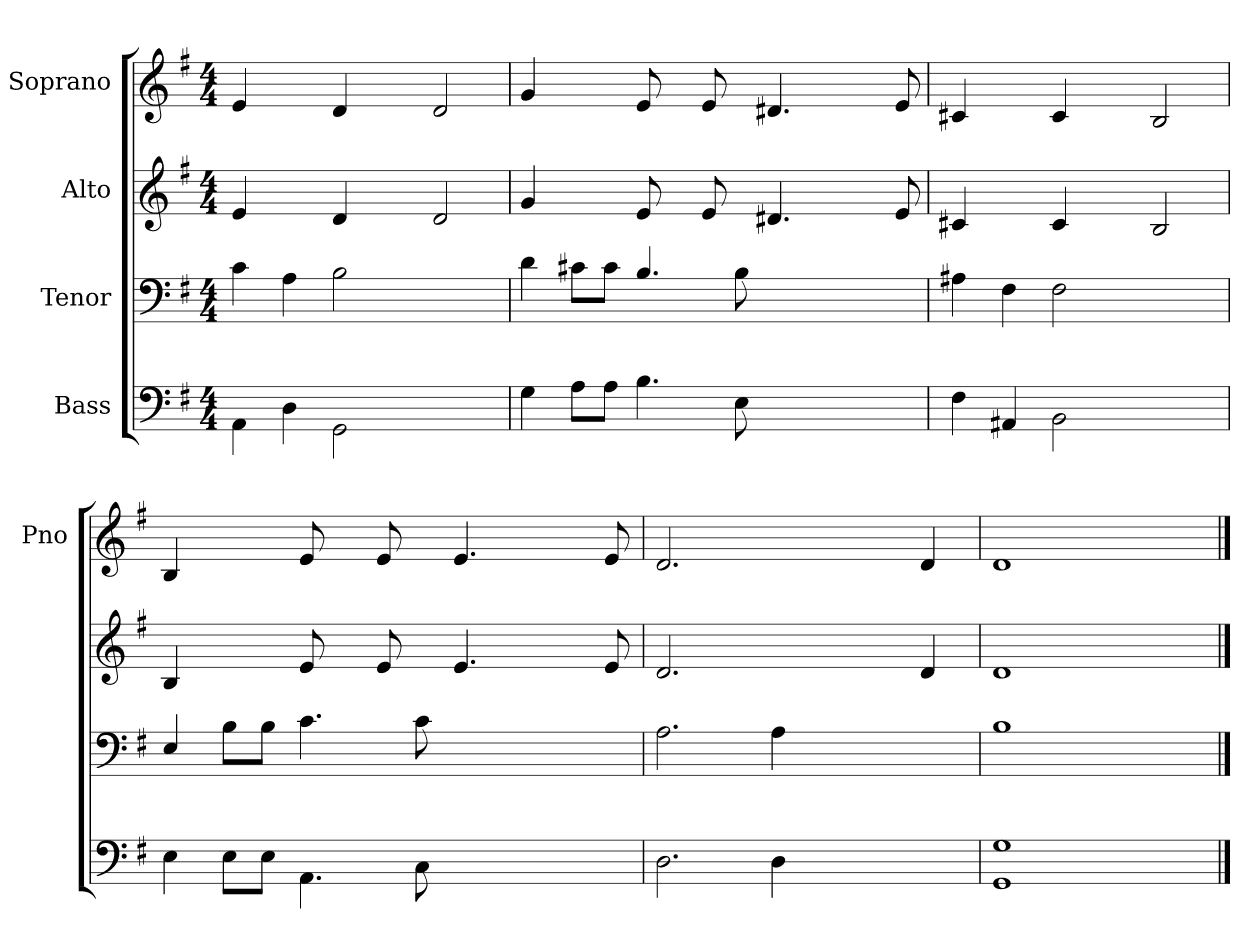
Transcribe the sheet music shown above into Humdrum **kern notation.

**kern	**kern	**kern	**kern
*part4	*part3	*part2	*part1
*staff4	*staff3	*staff2	*staff1
*I"Bass	*I"Tenor	*I"Alto	*I"Soprano
*	*	*	*I'Pno
*clefF4	*clefF4	*clefG2	*clefG2
*k[f#]	*k[f#]	*k[f#]	*k[f#]
*G:	*G:	*G:	*G:
*M4/4	*M4/4	*M4/4	*M4/4
=	=	=	=
4AA\	4c\	4e/	4e/
4D\	4A\	4ryy	4ryy
2GG\	2B\	4d/	4d/
.	.	4ryy	4ryy
2ryy	2ryy	2d/	2d/
=	=	=	=
4G\	4d\	4g/	4g/
8A\L	8c#X\L	4ryy	4ryy
8A\J	8c#\J	.	.
4.B\	4.B/	8e/	8e/
.	.	8ryy	8ryy
.	.	8e/	8e/
8E\	8B\	8ryy	8ryy
2..ryy	2..ryy	4.d#X/	4.d#X/
.	.	4.ryy	4.ryy
.	.	8e/	8e/
=	=	=	=
4F#\	4A#X\	4c#X/	4c#X/
4AA#X/	4F#\	4ryy	4ryy
2BB\	2F#\	4c#/	4c#/
.	.	4ryy	4ryy
2ryy	2ryy	2B/	2B/
=	=	=	=
4E\	4E/	4B/	4B/
8E\L	8B\L	4ryy	4ryy
8E\J	8B\J	.	.
4.AA\	4.c\	8e/	8e/
.	.	8ryy	8ryy
.	.	8e/	8e/
8C\	8c\	8ryy	8ryy
2..ryy	2..ryy	4.e/	4.e/
.	.	4.ryy	4.ryy
.	.	8e/	8e/
=	=	=	=
2.D\	2.A\	2.d/	2.d/
4D\	4A\	4ryy	4ryy
2.ryy	2.ryy	2ryy	2ryy
.	.	4d/	4d/
=	=	=	=
1GG! 1G	1B	1d	1d
2ryy	2ryy	2ryy	2ryy
==	==	==	==
*-	*-	*-	*-
